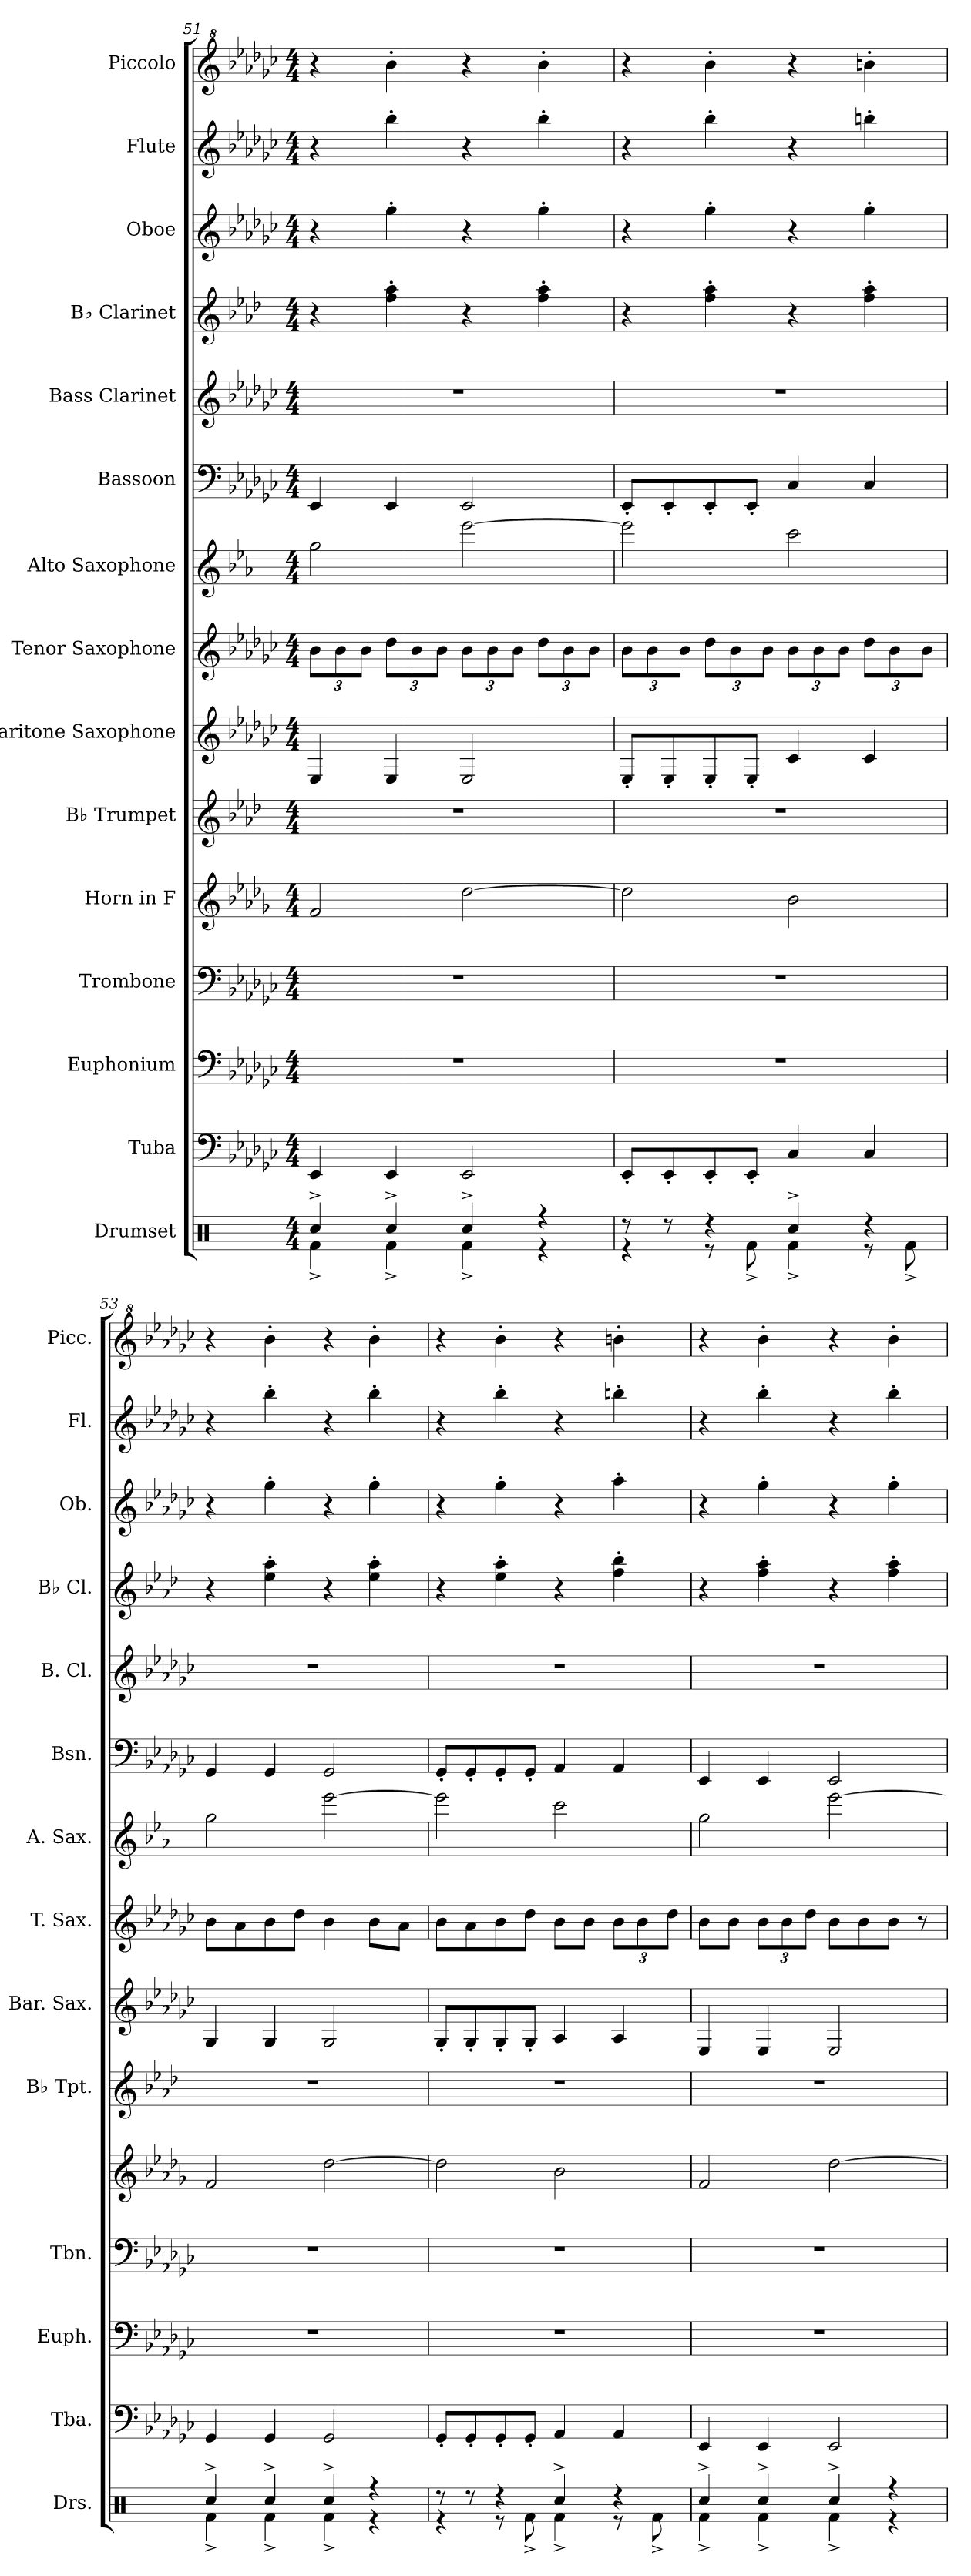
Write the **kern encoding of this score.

**kern	**kern	**kern	**kern	**kern	**kern	**kern	**kern	**kern	**kern	**kern	**kern	**kern	**kern	**kern
*part15	*part14	*part13	*part12	*part11	*part10	*part9	*part8	*part7	*part6	*part5	*part4	*part3	*part2	*part1
*staff15	*staff14	*staff13	*staff12	*staff11	*staff10	*staff9	*staff8	*staff7	*staff6	*staff5	*staff4	*staff3	*staff2	*staff1
*I"Drumset	*I"Tuba	*I"Euphonium	*I"Trombone	*I"Horn in F	*I"B♭ Trumpet	*I"Baritone Saxophone	*I"Tenor Saxophone	*I"Alto Saxophone	*I"Bassoon	*I"Bass Clarinet	*I"B♭ Clarinet	*I"Oboe	*I"Flute	*I"Piccolo
*I'Drs.	*I'Tba.	*I'Euph.	*I'Tbn.	*	*I'B♭ Tpt.	*I'Bar. Sax.	*I'T. Sax.	*I'A. Sax.	*I'Bsn.	*I'B. Cl.	*I'B♭ Cl.	*I'Ob.	*I'Fl.	*I'Picc.
*clefX	*clefF4	*clefF4	*clefF4	*clefG2	*clefG2	*clefG2	*clefG2	*clefG2	*clefF4	*clefG2	*clefG2	*clefG2	*clefG2	*clefG^2
*	*	*	*	*ITrd4c7	*ITrd1c2	*ITrd12c21	*ITrd8c14	*ITrd5c9	*	*ITrd8c14	*ITrd1c2	*	*	*ITrd-7c-12
*k[]	*k[b-e-a-d-g-c-]	*k[b-e-a-d-g-c-]	*k[b-e-a-d-g-c-]	*k[b-e-a-d-g-c-]	*k[b-e-a-d-g-c-]	*k[b-e-a-d-g-c-]	*k[b-e-a-d-g-c-]	*k[b-e-a-d-g-c-]	*k[b-e-a-d-g-c-]	*k[b-e-a-d-g-c-]	*k[b-e-a-d-g-c-]	*k[b-e-a-d-g-c-]	*k[b-e-a-d-g-c-]	*k[b-e-a-d-g-c-]
*M4/4	*M4/4	*M4/4	*M4/4	*M4/4	*M4/4	*M4/4	*M4/4	*M4/4	*M4/4	*M4/4	*M4/4	*M4/4	*M4/4	*M4/4
=51	=51	=51	=51	=51	=51	=51	=51	=51	=51	=51	=51	=51	=51	=51
*^	*	*	*	*	*	*	*	*	*	*	*	*	*	*
*	*	*	*	*	*	*	*	*Xbrackettup	*	*	*	*	*	*	*
4Rcc^/	4Rf^\	4EE-/	1r	1r	2B-/	1r	4EE-/	12B-\L	2b-\	4EE-/	1r	4r	4r	4r	4r
.	.	.	.	.	.	.	.	12B-\	.	.	.	.	.	.	.
.	.	.	.	.	.	.	.	12B-\J	.	.	.	.	.	.	.
4Rcc^/	4Rf^\	4EE-/	.	.	.	.	4EE-/	12d-\L	.	4EE-/	.	4ee-\' 4gg-\'	4gg-'\	4bb-'\	4bbb-'\
.	.	.	.	.	.	.	.	12B-\	.	.	.	.	.	.	.
.	.	.	.	.	.	.	.	12B-\J	.	.	.	.	.	.	.
4Rcc^/	4Rf^\	2EE-/	.	.	[2g-\	.	2EE-/	12B-\L	[2gg-\	2EE-/	.	4r	4r	4r	4r
.	.	.	.	.	.	.	.	12B-\	.	.	.	.	.	.	.
.	.	.	.	.	.	.	.	12B-\J	.	.	.	.	.	.	.
4r	4r	.	.	.	.	.	.	12d-\L	.	.	.	4ee-\' 4gg-\'	4gg-'\	4bb-'\	4bbb-'\
.	.	.	.	.	.	.	.	12B-\	.	.	.	.	.	.	.
.	.	.	.	.	.	.	.	12B-\J	.	.	.	.	.	.	.
=52	=52	=52	=52	=52	=52	=52	=52	=52	=52	=52	=52	=52	=52	=52	=52
8r	4r	8EE-'/L	1r	1r	2g-\]	1r	8EE-'/L	12B-\L	2gg-\]	8EE-'/L	1r	4r	4r	4r	4r
.	.	.	.	.	.	.	.	12B-\	.	.	.	.	.	.	.
8r	.	8EE-'/	.	.	.	.	8EE-'/	.	.	8EE-'/	.	.	.	.	.
.	.	.	.	.	.	.	.	12B-\J	.	.	.	.	.	.	.
4r	8r	8EE-'/	.	.	.	.	8EE-'/	12d-\L	.	8EE-'/	.	4ee-\' 4gg-\'	4gg-'\	4bb-'\	4bbb-'\
.	.	.	.	.	.	.	.	12B-\	.	.	.	.	.	.	.
.	8Rf^\	8EE-'/J	.	.	.	.	8EE-'/J	.	.	8EE-'/J	.	.	.	.	.
.	.	.	.	.	.	.	.	12B-\J	.	.	.	.	.	.	.
4Rcc^/	4Rf^\	4C-/	.	.	2e-\	.	4C-/	12B-\L	2ee-\	4C-/	.	4r	4r	4r	4r
.	.	.	.	.	.	.	.	12B-\	.	.	.	.	.	.	.
.	.	.	.	.	.	.	.	12B-\J	.	.	.	.	.	.	.
4r	8r	4C-/	.	.	.	.	4C-/	12d-\L	.	4C-/	.	4ee-\' 4gg-\'	4gg-'\	4bbn'\	4bbbn'\
.	.	.	.	.	.	.	.	12B-\	.	.	.	.	.	.	.
.	8Rf^\	.	.	.	.	.	.	.	.	.	.	.	.	.	.
.	.	.	.	.	.	.	.	12B-\J	.	.	.	.	.	.	.
=53	=53	=53	=53	=53	=53	=53	=53	=53	=53	=53	=53	=53	=53	=53	=53
4Rcc^/	4Rf^\	4GG-/	1r	1r	2B-/	1r	4GG-/	8B-\L	2b-\	4GG-/	1r	4r	4r	4r	4r
.	.	.	.	.	.	.	.	8A-\	.	.	.	.	.	.	.
4Rcc^/	4Rf^\	4GG-/	.	.	.	.	4GG-/	8B-\	.	4GG-/	.	4dd-\' 4gg-\'	4gg-'\	4bb-'\	4bbb-'\
.	.	.	.	.	.	.	.	8d-\J	.	.	.	.	.	.	.
4Rcc^/	4Rf^\	2GG-/	.	.	[2g-\	.	2GG-/	4B-\	[2gg-\	2GG-/	.	4r	4r	4r	4r
4r	4r	.	.	.	.	.	.	8B-\L	.	.	.	4dd-\' 4gg-\'	4gg-'\	4bb-'\	4bbb-'\
.	.	.	.	.	.	.	.	8A-\J	.	.	.	.	.	.	.
!!LO:PB:g=z
=54	=54	=54	=54	=54	=54	=54	=54	=54	=54	=54	=54	=54	=54	=54	=54
8r	4r	8GG-'/L	1r	1r	2g-\]	1r	8GG-'/L	8B-\L	2gg-\]	8GG-'/L	1r	4r	4r	4r	4r
8r	.	8GG-'/	.	.	.	.	8GG-'/	8A-\	.	8GG-'/	.	.	.	.	.
4r	8r	8GG-'/	.	.	.	.	8GG-'/	8B-\	.	8GG-'/	.	4dd-\' 4gg-\'	4gg-'\	4bb-'\	4bbb-'\
.	8Rf^\	8GG-'/J	.	.	.	.	8GG-'/J	8d-\J	.	8GG-'/J	.	.	.	.	.
4Rcc^/	4Rf^\	4AA-/	.	.	2e-\	.	4AA-/	8B-\L	2ee-\	4AA-/	.	4r	4r	4r	4r
.	.	.	.	.	.	.	.	8B-\J	.	.	.	.	.	.	.
4r	8r	4AA-/	.	.	.	.	4AA-/	12B-\L	.	4AA-/	.	4ee-\' 4aa-\'	4aa-'\	4bbn'\	4bbbn'\
.	.	.	.	.	.	.	.	12B-\	.	.	.	.	.	.	.
.	8Rf^\	.	.	.	.	.	.	.	.	.	.	.	.	.	.
.	.	.	.	.	.	.	.	12d-\J	.	.	.	.	.	.	.
=55	=55	=55	=55	=55	=55	=55	=55	=55	=55	=55	=55	=55	=55	=55	=55
4Rcc^/	4Rf^\	4EE-/	1r	1r	2B-/	1r	4EE-/	8B-\L	2b-\	4EE-/	1r	4r	4r	4r	4r
.	.	.	.	.	.	.	.	8B-\J	.	.	.	.	.	.	.
4Rcc^/	4Rf^\	4EE-/	.	.	.	.	4EE-/	12B-\L	.	4EE-/	.	4ee-\' 4gg-\'	4gg-'\	4bb-'\	4bbb-'\
.	.	.	.	.	.	.	.	12B-\	.	.	.	.	.	.	.
.	.	.	.	.	.	.	.	12d-\J	.	.	.	.	.	.	.
4Rcc^/	4Rf^\	2EE-/	.	.	[2g-\	.	2EE-/	8B-\L	[2gg-\	2EE-/	.	4r	4r	4r	4r
.	.	.	.	.	.	.	.	8B-\	.	.	.	.	.	.	.
4r	4r	.	.	.	.	.	.	8B-\J	.	.	.	4ee-\' 4gg-\'	4gg-'\	4bb-'\	4bbb-'\
.	.	.	.	.	.	.	.	8r	.	.	.	.	.	.	.
*v	*v	*	*	*	*	*	*	*	*	*	*	*	*	*	*
=	=	=	=	=	=	=	=	=	=	=	=	=	=	=
*-	*-	*-	*-	*-	*-	*-	*-	*-	*-	*-	*-	*-	*-	*-
